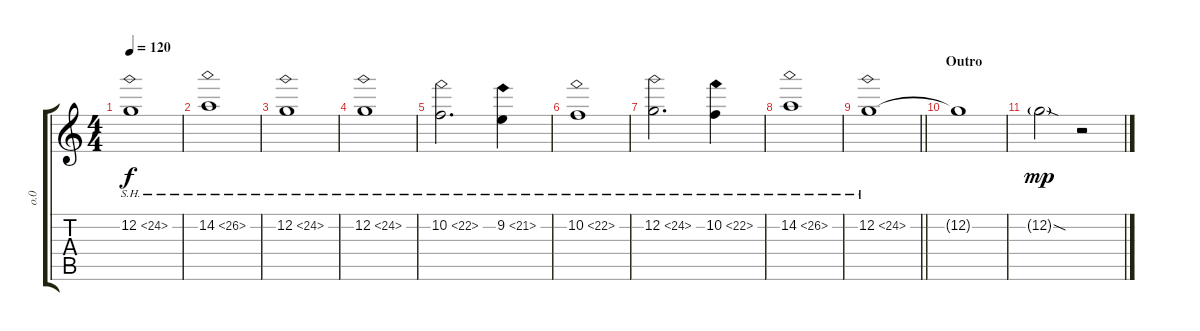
\track ("o.0" "o.0") {instrument distortionguitar}
\staff {score tabs}
\tuning (C4 G3 Eb3 Bb2 F2 C2) {hide}
\ts (4 4)
\tempo 120
\clef g2
\ks c
12.2{sh 12}.1{dy f} |
14.2{sh 12}.1 |
12.2{sh 12}.1 |
12.2{sh 12}.1 |
10.2{sh 12}.2{d} 9.2{sh 12}.4 |
10.2{sh 12}.1 |
12.2{sh 12}.2{d} 10.2{sh 12}.4 |
14.2{sh 12}.1 |
\barLineRight lightlight
12.2{sh 12}.1 |
\section ("" "Outro")
12.2{t}.1 |
12.2{sod g}.2{dy mp} r.2
